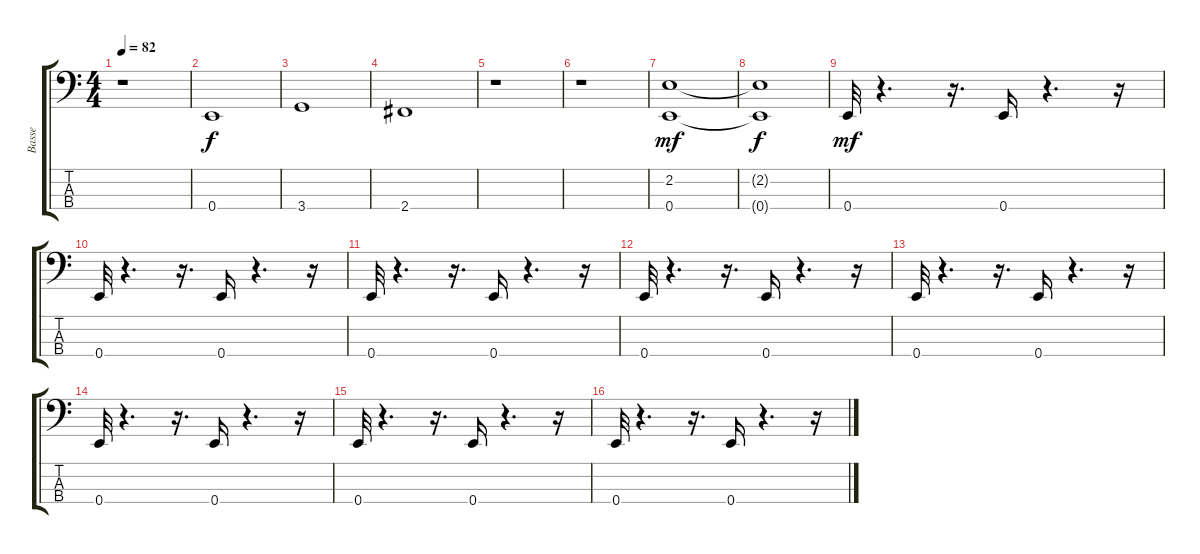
\track ("Basse" "Basse") {instrument electricbassfinger}
\staff {score tabs}
\tuning (G2 D2 A1 E1) {hide}
\ts (4 4)
\tempo 82
\clef f4
\ks c
r.1{dy f} |
0.4.1 |
3.4.1 |
2.4.1 |
r.1 |
r.1 |
(2.2 0.4).1{dy mf} |
(2.2{t} 0.4{t}).1{dy f} |
0.4.32{dy mf} r.4{d} r.16{d} 0.4.16 r.4{d} r.16 |
0.4.32 r.4{d} r.16{d} 0.4.16 r.4{d} r.16 |
0.4.32 r.4{d} r.16{d} 0.4.16 r.4{d} r.16 |
0.4.32 r.4{d} r.16{d} 0.4.16 r.4{d} r.16 |
0.4.32 r.4{d} r.16{d} 0.4.16 r.4{d} r.16 |
0.4.32 r.4{d} r.16{d} 0.4.16 r.4{d} r.16 |
0.4.32 r.4{d} r.16{d} 0.4.16 r.4{d} r.16 |
0.4.32 r.4{d} r.16{d} 0.4.16 r.4{d} r.16
